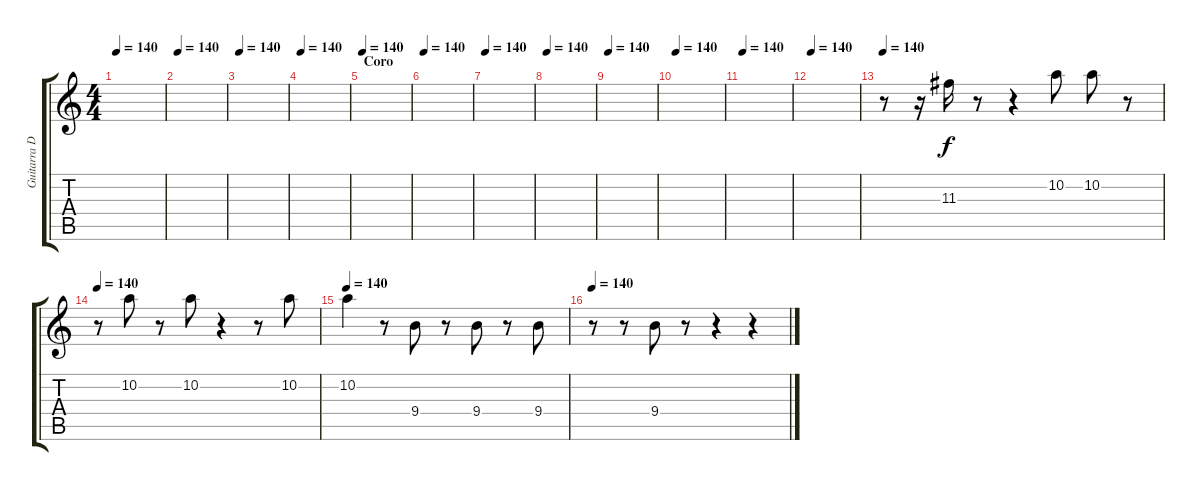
\track ("Guitarra Delay 2" "Guitarra D") {instrument distortionguitar}
\staff {score tabs}
\tuning (E4 B3 G3 D3 A2 E2) {hide}
\ts (4 4)
\tempo 140
\clef g2
\ks c
|
\tempo 140
|
\tempo 140
|
\tempo 140
|
\section ("" "Coro")
\tempo 140
|
\tempo 140
|
\tempo 140
|
\tempo 140
|
\tempo 140
|
\tempo 140
|
\tempo 140
|
\tempo 140
|
\tempo 140
r.8{volume 6} r.16 11.3.16 r.8 r.4 10.2.8 10.2.8 r.8 |
\tempo 140
r.8 10.2.8 r.8 10.2.8 r.4 r.8 10.2.8 |
\tempo 140
10.2.4 r.8 9.4.8 r.8 9.4.8 r.8 9.4.8 |
\tempo 140
r.8 r.8 9.4.8 r.8 r.4 r.4
